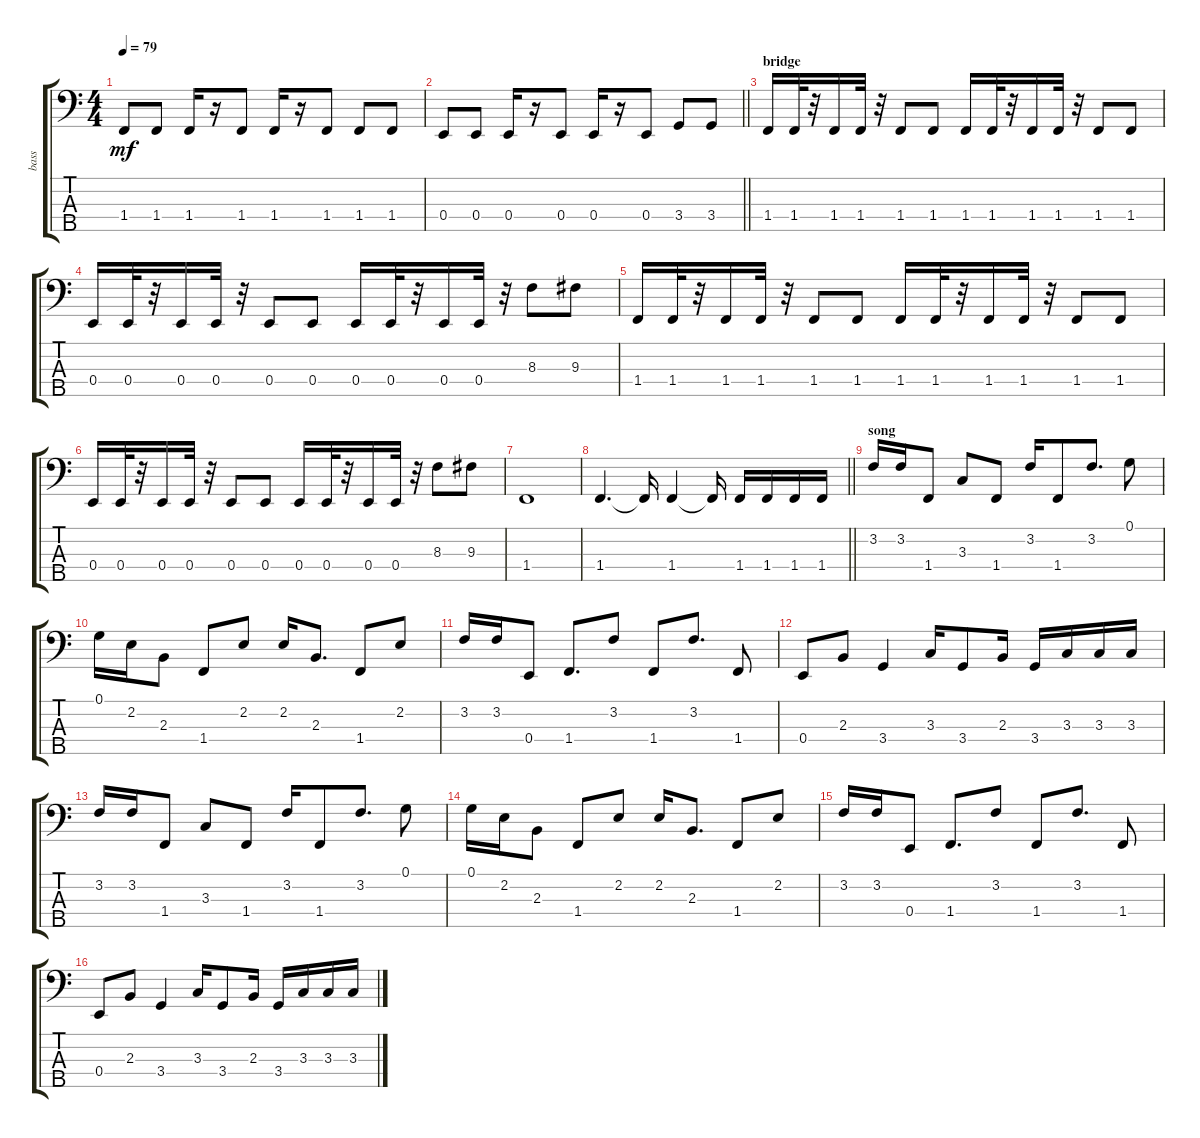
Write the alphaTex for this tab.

\track ("bass" "bass") {instrument electricbasspick}
\staff {score tabs}
\tuning (G2 D2 A1 E1 B0) {hide}
\ts (4 4)
\tempo 79
\clef f4
\ks c
1.4.8{dy mf} 1.4.8 1.4.16 r.16 1.4.8 1.4.16 r.16 1.4.8 1.4.8 1.4.8 |
\barLineRight lightlight
0.4.8 0.4.8 0.4.16 r.16 0.4.8 0.4.16 r.16 0.4.8 3.4.8 3.4.8 |
\section ("" "bridge")
1.4.16 1.4.32 r.32 1.4.16 1.4.32 r.32 1.4.8 1.4.8 1.4.16 1.4.32 r.32 1.4.16 1.4.32 r.32 1.4.8 1.4.8 |
0.4.16 0.4.32 r.32 0.4.16 0.4.32 r.32 0.4.8 0.4.8 0.4.16 0.4.32 r.32 0.4.16 0.4.32 r.32 8.3.8 9.3.8 |
1.4.16 1.4.32 r.32 1.4.16 1.4.32 r.32 1.4.8 1.4.8 1.4.16 1.4.32 r.32 1.4.16 1.4.32 r.32 1.4.8 1.4.8 |
0.4.16 0.4.32 r.32 0.4.16 0.4.32 r.32 0.4.8 0.4.8 0.4.16 0.4.32 r.32 0.4.16 0.4.32 r.32 8.3.8 9.3.8 |
1.4.1 |
\barLineRight lightlight
1.4.4{d} 1.4{t}.16 1.4.4 1.4{t}.16 1.4.16 1.4.16 1.4.16 1.4.16 |
\section ("" "song")
3.2.16 3.2.16 1.4.8 3.3.8 1.4.8 3.2.16 1.4.8 3.2.8{d} 0.1.8 |
0.1.16 2.2.16 2.3.8 1.4.8 2.2.8 2.2.16 2.3.8{d} 1.4.8 2.2.8 |
3.2.16 3.2.16 0.4.8 1.4.8{d} 3.2.8 1.4.8 3.2.8{d} 1.4.8 |
0.4.8 2.3.8 3.4.4 3.3.16 3.4.8 2.3.16 3.4.16 3.3.16 3.3.16 3.3.16 |
3.2.16 3.2.16 1.4.8 3.3.8 1.4.8 3.2.16 1.4.8 3.2.8{d} 0.1.8 |
0.1.16 2.2.16 2.3.8 1.4.8 2.2.8 2.2.16 2.3.8{d} 1.4.8 2.2.8 |
3.2.16 3.2.16 0.4.8 1.4.8{d} 3.2.8 1.4.8 3.2.8{d} 1.4.8 |
0.4.8 2.3.8 3.4.4 3.3.16 3.4.8 2.3.16 3.4.16 3.3.16 3.3.16 3.3.16
